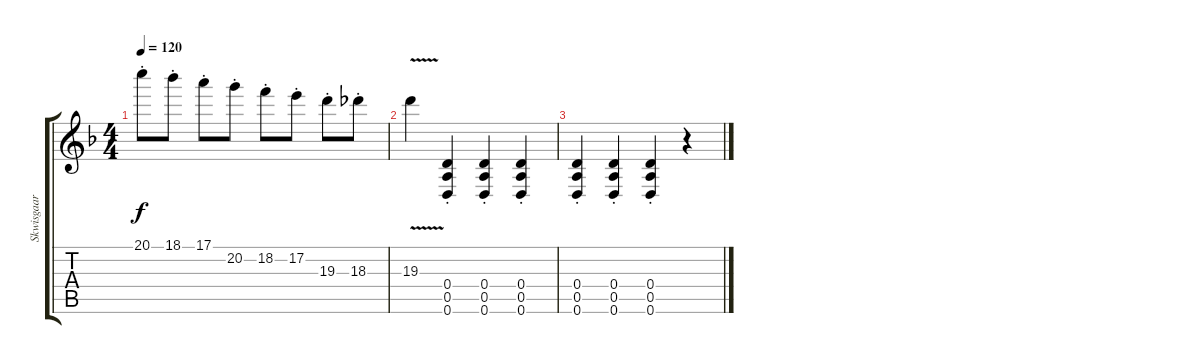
\track ("Skwisgaar Skwigelf" "Skwisgaar ") {instrument distortionguitar}
\staff {score tabs}
\tuning (E4 B3 G3 D3 A2 D2) {hide}
\ts (4 4)
\tempo 120
\clef g2
\ks dminor
20.1{st}.8{dy f} 18.1{st}.8 17.1{st}.8 20.2{st}.8 18.2{st}.8 17.2{st}.8 19.3{st}.8 18.3{st}.8 |
19.3{v}.4 (0.4{st} 0.5{st} 0.6{st}).4 (0.4{st} 0.5{st} 0.6{st}).4 (0.4{st} 0.5{st} 0.6{st}).4 |
(0.4{st} 0.5{st} 0.6{st}).4 (0.4{st} 0.5{st} 0.6{st}).4 (0.4{st} 0.5{st} 0.6{st}).4 r.4
